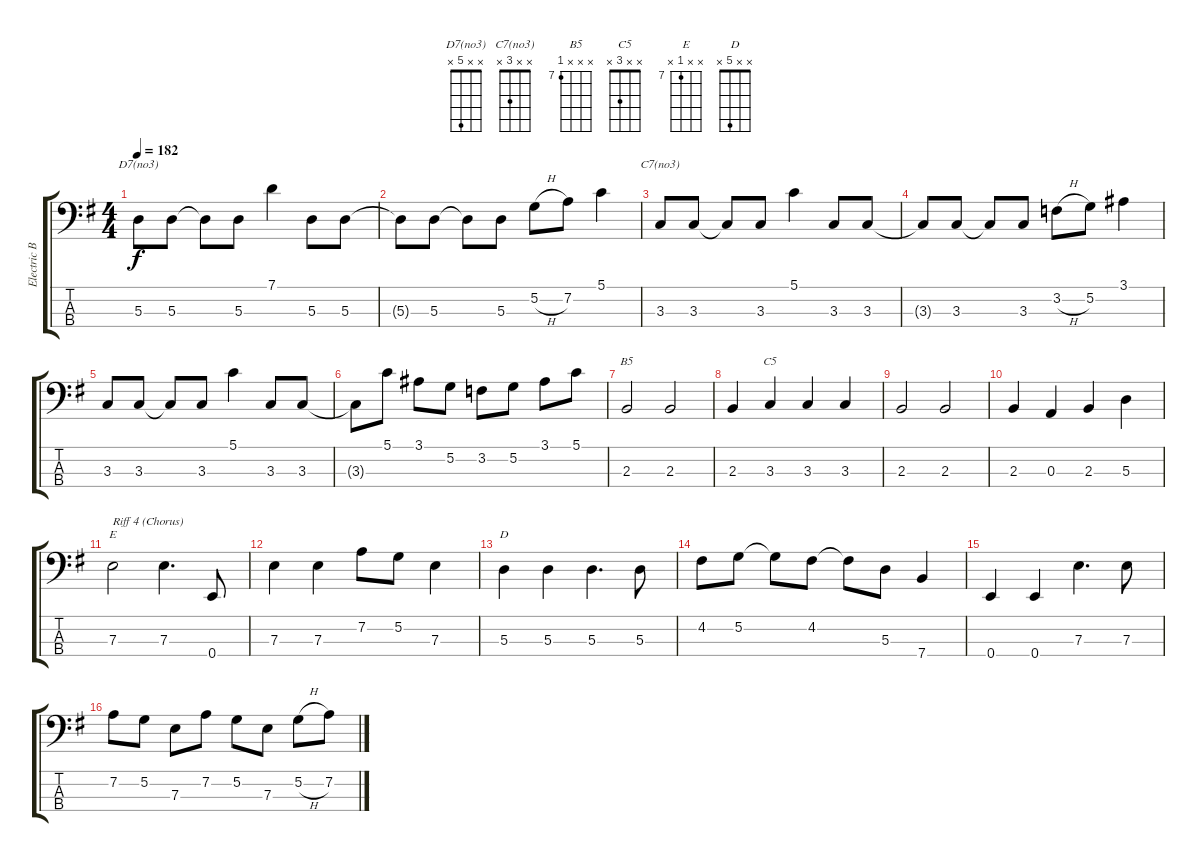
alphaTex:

\track ("Electric Bass" "Electric B") {instrument electricbassfinger}
\staff {score tabs}
\tuning (G2 D2 A1 E1) {hide}
\chord ("D7(no3)" x x 5 x)
\chord ("C7(no3)" x x 3 x)
\chord ("B5" x x x 7) {firstfret 7}
\chord ("C5" x x 3 x)
\chord ("E" x x 7 x) {firstfret 7}
\chord ("D" x x 5 x)
\ts (4 4)
\tempo 182
\clef f4
\ks g
5.3.8{ch "D7(no3)" dy f} 5.3.8 5.3{t}.8 5.3.8 7.1.4 5.3.8 5.3.8 |
5.3{t}.8 5.3.8 5.3{t}.8 5.3.8 5.2{h}.8 7.2.8 5.1.4 |
3.3.8{ch "C7(no3)"} 3.3.8 3.3{t}.8 3.3.8 5.1.4 3.3.8 3.3.8 |
3.3{t}.8 3.3.8 3.3{t}.8 3.3.8 3.2{h}.8 5.2.8 3.1.4 |
3.3.8 3.3.8 3.3{t}.8 3.3.8 5.1.4 3.3.8 3.3.8 |
3.3{t}.8 5.1.8 3.1.8 5.2.8 3.2.8 5.2.8 3.1.8 5.1.8 |
2.3.2{ch "B5"} 2.3.2 |
2.3.4 3.3.4{ch "C5"} 3.3.4 3.3.4 |
2.3.2 2.3.2 |
2.3.4 0.3.4 2.3.4 5.3.4 |
7.3.2{ch "E" txt "Riff 4 (Chorus)"} 7.3.4{d} 0.4.8 |
7.3.4 7.3.4 7.2.8 5.2.8 7.3.4 |
5.3.4{ch "D"} 5.3.4 5.3.4{d} 5.3.8 |
4.2.8 5.2.8 5.2{t}.8 4.2.8 4.2{t}.8 5.3.8 7.4.4 |
0.4.4 0.4.4 7.3.4{d} 7.3.8 |
7.2.8 5.2.8 7.3.8 7.2.8 5.2.8 7.3.8 5.2{h}.8 7.2.8
